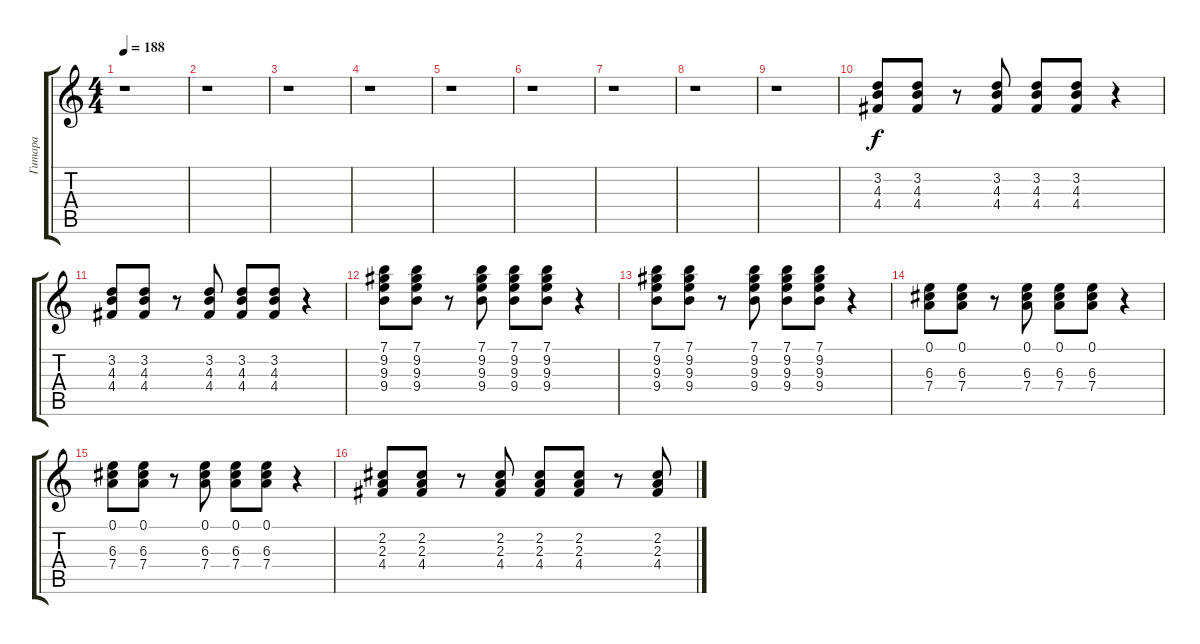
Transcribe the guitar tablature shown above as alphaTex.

\track ("Гитара" "Гитара") {instrument electricguitarclean}
\staff {score tabs}
\tuning (E4 B3 G3 D3 A2 E2) {hide}
\ts (4 4)
\tempo 188
\clef g2
\ks c
r.1{dy f} |
r.1 |
r.1 |
r.1 |
r.1 |
r.1 |
r.1 |
r.1 |
r.1 |
(3.2 4.3 4.4).8 (3.2 4.3 4.4).8 r.8 (3.2 4.3 4.4).8 (3.2 4.3 4.4).8 (3.2 4.3 4.4).8 r.4 |
(3.2 4.3 4.4).8 (3.2 4.3 4.4).8 r.8 (3.2 4.3 4.4).8 (3.2 4.3 4.4).8 (3.2 4.3 4.4).8 r.4 |
(7.1 9.2 9.3 9.4).8 (7.1 9.2 9.3 9.4).8 r.8 (7.1 9.2 9.3 9.4).8 (7.1 9.2 9.3 9.4).8 (7.1 9.2 9.3 9.4).8 r.4 |
(7.1 9.2 9.3 9.4).8 (7.1 9.2 9.3 9.4).8 r.8 (7.1 9.2 9.3 9.4).8 (7.1 9.2 9.3 9.4).8 (7.1 9.2 9.3 9.4).8 r.4 |
(0.1 6.3 7.4).8 (0.1 6.3 7.4).8 r.8 (0.1 6.3 7.4).8 (0.1 6.3 7.4).8 (0.1 6.3 7.4).8 r.4 |
(0.1 6.3 7.4).8 (0.1 6.3 7.4).8 r.8 (0.1 6.3 7.4).8 (0.1 6.3 7.4).8 (0.1 6.3 7.4).8 r.4 |
(2.2 2.3 4.4).8 (2.2 2.3 4.4).8 r.8 (2.2 2.3 4.4).8 (2.2 2.3 4.4).8 (2.2 2.3 4.4).8 r.8 (2.2 2.3 4.4).8
